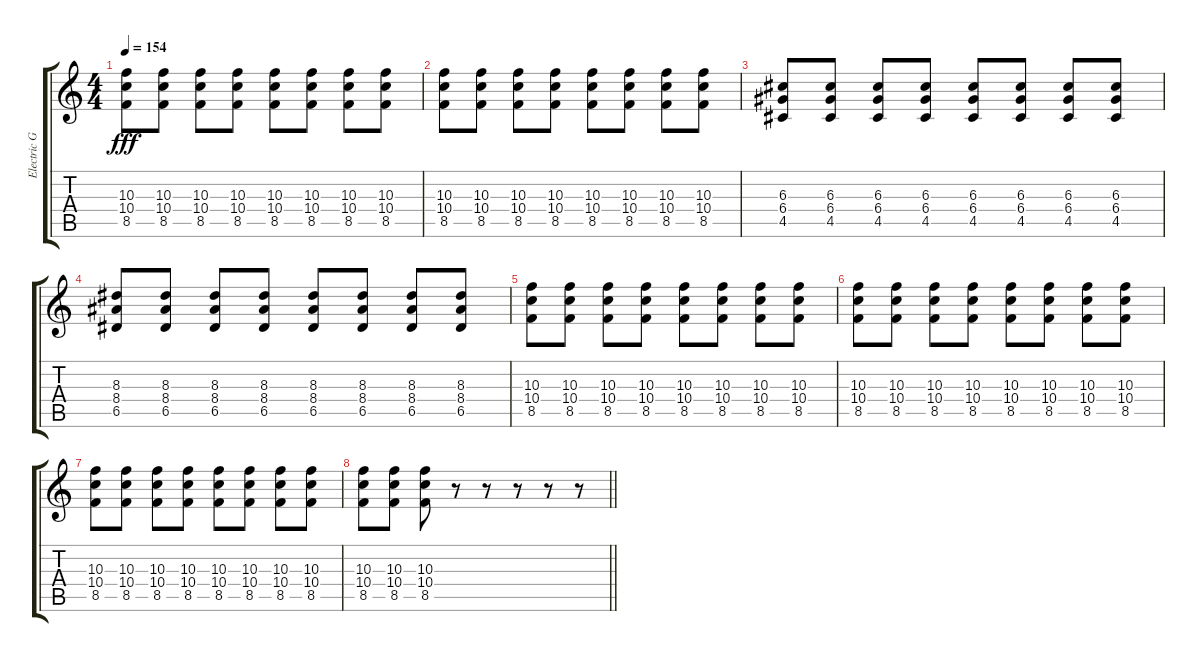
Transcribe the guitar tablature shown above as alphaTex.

\track ("Electric Guitar 1" "Electric G") {instrument distortionguitar}
\staff {score tabs}
\tuning (E4 B3 G3 D3 A2 E2) {hide}
\ts (4 4)
\tempo 154
\clef g2
\ks c
(10.3 10.4 8.5).8{dy fff} (10.3 10.4 8.5).8 (10.3 10.4 8.5).8 (10.3 10.4 8.5).8 (10.3 10.4 8.5).8 (10.3 10.4 8.5).8 (10.3 10.4 8.5).8 (10.3 10.4 8.5).8 |
(10.3 10.4 8.5).8 (10.3 10.4 8.5).8 (10.3 10.4 8.5).8 (10.3 10.4 8.5).8 (10.3 10.4 8.5).8 (10.3 10.4 8.5).8 (10.3 10.4 8.5).8 (10.3 10.4 8.5).8 |
(6.3 6.4 4.5).8 (6.3 6.4 4.5).8 (6.3 6.4 4.5).8 (6.3 6.4 4.5).8 (6.3 6.4 4.5).8 (6.3 6.4 4.5).8 (6.3 6.4 4.5).8 (6.3 6.4 4.5).8 |
(8.3 8.4 6.5).8 (8.3 8.4 6.5).8 (8.3 8.4 6.5).8 (8.3 8.4 6.5).8 (8.3 8.4 6.5).8 (8.3 8.4 6.5).8 (8.3 8.4 6.5).8 (8.3 8.4 6.5).8 |
(10.3 10.4 8.5).8 (10.3 10.4 8.5).8 (10.3 10.4 8.5).8 (10.3 10.4 8.5).8 (10.3 10.4 8.5).8 (10.3 10.4 8.5).8 (10.3 10.4 8.5).8 (10.3 10.4 8.5).8 |
(10.3 10.4 8.5).8 (10.3 10.4 8.5).8 (10.3 10.4 8.5).8 (10.3 10.4 8.5).8 (10.3 10.4 8.5).8 (10.3 10.4 8.5).8 (10.3 10.4 8.5).8 (10.3 10.4 8.5).8 |
(10.3 10.4 8.5).8 (10.3 10.4 8.5).8 (10.3 10.4 8.5).8 (10.3 10.4 8.5).8 (10.3 10.4 8.5).8 (10.3 10.4 8.5).8 (10.3 10.4 8.5).8 (10.3 10.4 8.5).8 |
\barLineRight lightlight
(10.3 10.4 8.5).8 (10.3 10.4 8.5).8 (10.3 10.4 8.5).8 r.8 r.8 r.8 r.8 r.8
